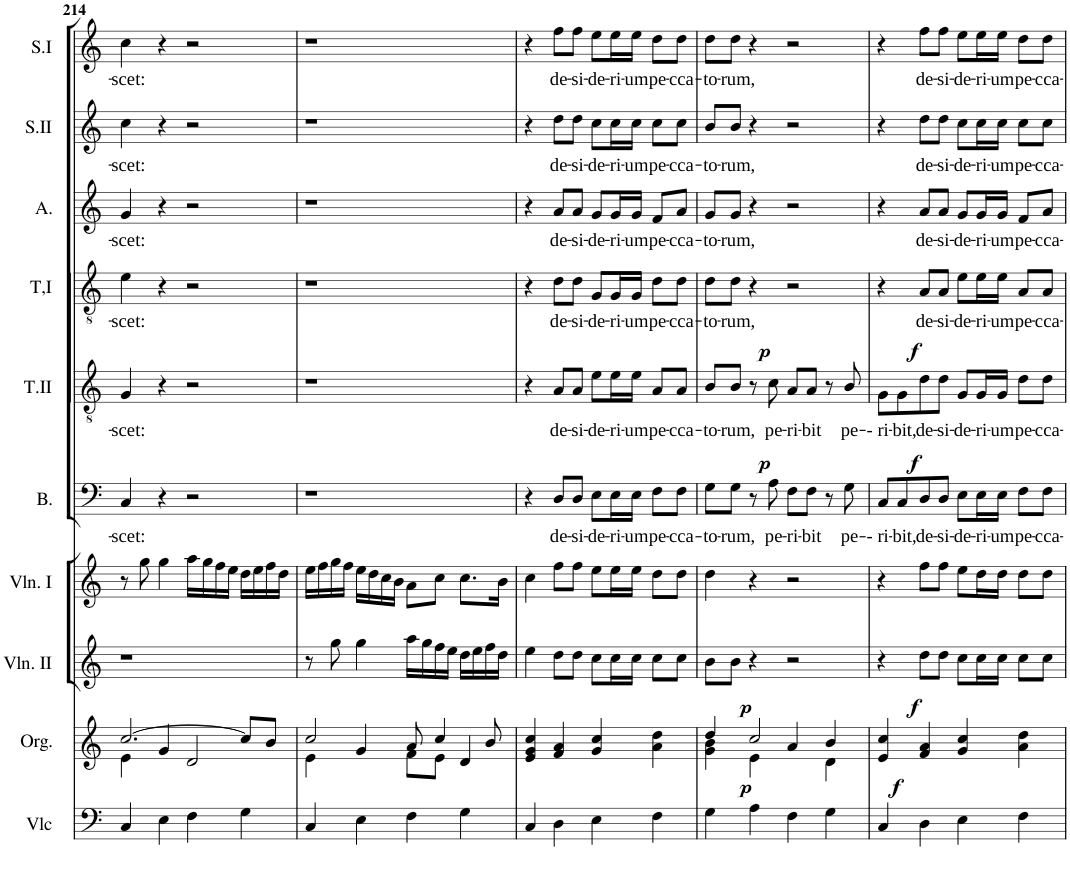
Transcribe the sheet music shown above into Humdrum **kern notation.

**kern	**dynam	**kern	**dynam	**kern	**kern	**kern	**text	**dynam	**kern	**text	**dynam	**kern	**text	**kern	**text	**kern	**text	**kern	**text
*part10	*part10	*part9	*part9	*part8	*part7	*part6	*part6	*part6	*part5	*part5	*part5	*part4	*part4	*part3	*part3	*part2	*part2	*part1	*part1
*staff10	*staff10	*staff9	*staff9	*staff8	*staff7	*staff6	*staff6	*staff6	*staff5	*staff5	*staff5	*staff4	*staff4	*staff3	*staff3	*staff2	*staff2	*staff1	*staff1
*I"Violoncelle	*	*I"Orgue	*	*I"Violin II	*I"Violin I	*I"Bass	*	*	*I"Tenor II	*	*	*I"Tenor I	*	*I"Alto	*	*I"Soprano II	*	*I"Soprano I	*
*I'Vlc	*	*I'Org.	*	*I'Vln. II	*I'Vln. I	*I'B.	*	*	*I'T.II	*	*	*I'T,I	*	*I'A.	*	*I'S.II	*	*I'S.I	*
!!LO:PB:g=z
*clefF4	*	*clefG2	*	*clefG2	*clefG2	*clefF4	*	*	*clefGv2	*	*	*clefGv2	*	*clefG2	*	*clefG2	*	*clefG2	*
*	*	*	*	*	*	*	*	*	*Trd7c12	*	*	*Trd7c12	*	*	*	*	*	*	*
*k[]	*	*k[]	*	*k[]	*k[]	*k[]	*	*	*k[]	*	*	*k[]	*	*k[]	*	*k[]	*	*k[]	*
*M4/4	*	*M4/4	*	*M4/4	*M4/4	*M4/4	*	*	*M4/4	*	*	*M4/4	*	*M4/4	*	*M4/4	*	*M4/4	*
=214	=214	=214	=214	=214	=214	=214	=214	=214	=214	=214	=214	=214	=214	=214	=214	=214	=214	=214	=214
*	*	*^	*	*	*	*	*	*	*	*	*	*	*	*	*	*	*	*	*
!	!	!	!	!	!	!	!	!LO:LY:b	!	!	!LO:LY:b	!	!	!LO:LY:b	!	!LO:LY:b	!	!LO:LY:b	!	!LO:LY:b
4C/	.	[2.cc/	4e\	.	1r	8r	4C/	-scet:	.	4G/	-scet:	.	4e\	-scet:	4g/	-scet:	4cc\	-scet:	4cc\	-scet:
.	.	.	.	.	.	8gg\	.	.	.	.	.	.	.	.	.	.	.	.	.	.
4E\	.	.	4g/	.	.	4gg\	4r	.	.	4r	.	.	4r	.	4r	.	4r	.	4r	.
4F\	.	.	2d/	.	.	16aa\LL	2r	.	.	2r	.	.	2r	.	2r	.	2r	.	2r	.
.	.	.	.	.	.	16gg\	.	.	.	.	.	.	.	.	.	.	.	.	.	.
.	.	.	.	.	.	16ff\	.	.	.	.	.	.	.	.	.	.	.	.	.	.
.	.	.	.	.	.	16ee\JJ	.	.	.	.	.	.	.	.	.	.	.	.	.	.
4G\	.	8cc/L]	.	.	.	16dd\LL	.	.	.	.	.	.	.	.	.	.	.	.	.	.
.	.	.	.	.	.	16ee\	.	.	.	.	.	.	.	.	.	.	.	.	.	.
.	.	8b/J	.	.	.	16ff\	.	.	.	.	.	.	.	.	.	.	.	.	.	.
.	.	.	.	.	.	16dd\JJ	.	.	.	.	.	.	.	.	.	.	.	.	.	.
=215	=215	=215	=215	=215	=215	=215	=215	=215	=215	=215	=215	=215	=215	=215	=215	=215	=215	=215	=215	=215
4C/	.	2cc/	4e\	.	8r	16ee\LL	1r	.	.	1r	.	.	1r	.	1r	.	1r	.	1r	.
.	.	.	.	.	.	16ff\	.	.	.	.	.	.	.	.	.	.	.	.	.	.
.	.	.	.	.	8gg\	16gg\	.	.	.	.	.	.	.	.	.	.	.	.	.	.
.	.	.	.	.	.	16ff\JJ	.	.	.	.	.	.	.	.	.	.	.	.	.	.
4E\	.	.	4g/	.	4gg\	16ee\LL	.	.	.	.	.	.	.	.	.	.	.	.	.	.
.	.	.	.	.	.	16dd\	.	.	.	.	.	.	.	.	.	.	.	.	.	.
.	.	.	.	.	.	16cc\	.	.	.	.	.	.	.	.	.	.	.	.	.	.
.	.	.	.	.	.	16b\JJ	.	.	.	.	.	.	.	.	.	.	.	.	.	.
4F\	.	8a/	8f\L	.	16aa\LL	8a\L	.	.	.	.	.	.	.	.	.	.	.	.	.	.
.	.	.	.	.	16gg\	.	.	.	.	.	.	.	.	.	.	.	.	.	.	.
.	.	4cc/	8e\J	.	16ff\	8cc\J	.	.	.	.	.	.	.	.	.	.	.	.	.	.
.	.	.	.	.	16ee\JJ	.	.	.	.	.	.	.	.	.	.	.	.	.	.	.
4G\	.	.	4d/	.	16dd\LL	8.cc\L	.	.	.	.	.	.	.	.	.	.	.	.	.	.
.	.	.	.	.	16ee\	.	.	.	.	.	.	.	.	.	.	.	.	.	.	.
.	.	8b/	.	.	16ff\	.	.	.	.	.	.	.	.	.	.	.	.	.	.	.
.	.	.	.	.	16dd\JJ	16b\Jk	.	.	.	.	.	.	.	.	.	.	.	.	.	.
*	*	*v	*v	*	*	*	*	*	*	*	*	*	*	*	*	*	*	*	*	*
=216	=216	=216	=216	=216	=216	=216	=216	=216	=216	=216	=216	=216	=216	=216	=216	=216	=216	=216	=216
4C/	.	4e/ 4g/ 4cc/	.	4ee\	4cc\	4r	.	.	4r	.	.	4r	.	4r	.	4r	.	4r	.
!	!	!	!	!	!	!	!LO:LY:b	!	!	!LO:LY:b	!	!	!LO:LY:b	!	!LO:LY:b	!	!LO:LY:b	!	!LO:LY:b
4D\	.	4f/ 4a/	.	8dd\L	8ff\L	8D/L	de-	.	8A/L	de-	.	8d\L	de-	8a/L	de-	8dd\L	de-	8ff\L	de-
!	!	!	!	!	!	!	!LO:LY:b	!	!	!LO:LY:b	!	!	!LO:LY:b	!	!LO:LY:b	!	!LO:LY:b	!	!LO:LY:b
.	.	.	.	8dd\J	8ff\J	8D/J	-si-	.	8A/J	-si-	.	8d\J	-si-	8a/J	-si-	8dd\J	-si-	8ff\J	-si-
!	!	!	!	!	!	!	!LO:LY:b	!	!	!LO:LY:b	!	!	!LO:LY:b	!	!LO:LY:b	!	!LO:LY:b	!	!LO:LY:b
4E\	.	4g/ 4cc/	.	8cc\L	8ee\L	8E\L	-de-	.	8e\L	-de-	.	8G/L	-de-	8g/L	-de-	8cc\L	-de-	8ee\L	-de-
!	!	!	!	!	!	!	!LO:LY:b	!	!	!LO:LY:b	!	!	!LO:LY:b	!	!LO:LY:b	!	!LO:LY:b	!	!LO:LY:b
.	.	.	.	16cc\L	16ee\L	16E\L	-ri-	.	16e\L	-ri-	.	16G/L	-ri-	16g/L	-ri-	16cc\L	-ri-	16ee\L	-ri-
!	!	!	!	!	!	!	!LO:LY:b	!	!	!LO:LY:b	!	!	!LO:LY:b	!	!LO:LY:b	!	!LO:LY:b	!	!LO:LY:b
.	.	.	.	16cc\JJ	16ee\JJ	16E\JJ	-um	.	16e\JJ	-um	.	16G/JJ	-um	16g/JJ	-um	16cc\JJ	-um	16ee\JJ	-um
!	!	!	!	!	!	!	!LO:LY:b	!	!	!LO:LY:b	!	!	!LO:LY:b	!	!LO:LY:b	!	!LO:LY:b	!	!LO:LY:b
4F\	.	4a\ 4dd\	.	8cc\L	8dd\L	8F\L	pe-	.	8A/L	pe-	.	8d\L	pe-	8f/L	pe-	8cc\L	pe-	8dd\L	pe-
!	!	!	!	!	!	!	!LO:LY:b	!	!	!LO:LY:b	!	!	!LO:LY:b	!	!LO:LY:b	!	!LO:LY:b	!	!LO:LY:b
.	.	.	.	8cc\J	8dd\J	8F\J	-cca-	.	8A/J	-cca-	.	8d\J	-cca-	8a/J	-cca-	8cc\J	-cca-	8dd\J	-cca-
=217	=217	=217	=217	=217	=217	=217	=217	=217	=217	=217	=217	=217	=217	=217	=217	=217	=217	=217	=217
*	*	*^	*	*	*	*	*	*	*	*	*	*	*	*	*	*	*	*	*
!	!	!	!	!	!	!	!	!LO:LY:b	!	!	!LO:LY:b	!	!	!LO:LY:b	!	!LO:LY:b	!	!LO:LY:b	!	!LO:LY:b
4G\	.	4dd/	4g\ 4b\	.	8b\L	4dd\	8G\L	-to-	.	8B/L	-to-	.	8d\L	-to-	8g/L	-to-	8b/L	-to-	8dd\L	-to-
!	!	!	!	!	!	!	!	!LO:LY:b	!	!	!LO:LY:b	!	!	!LO:LY:b	!	!LO:LY:b	!	!LO:LY:b	!	!LO:LY:b
.	.	.	.	.	8b\J	.	8G\J	-rum,	.	8B/J	-rum,	.	8d\J	-rum,	8g/J	-rum,	8b/J	-rum,	8dd\J	-rum,
!	!LO:DY:a	!	!	!LO:DY:a	!	!	!	!	!	!	!	!	!	!	!	!	!	!	!	!
4A\	p	2cc/	4e\	p	4r	4r	8r	.	.	8r	.	.	4r	.	4r	.	4r	.	4r	.
!	!	!	!	!	!	!	!	!LO:LY:b	!LO:DY:a	!	!LO:LY:b	!LO:DY:a	!	!	!	!	!	!	!	!
.	.	.	.	.	.	.	8A\	pe-	p	8c\	pe-	p	.	.	.	.	.	.	.	.
!	!	!	!	!	!	!	!	!LO:LY:b	!	!	!LO:LY:b	!	!	!	!	!	!	!	!	!
4F\	.	.	4a/	.	2r	2r	8F\L	-ri-	.	8A/L	-ri-	.	2r	.	2r	.	2r	.	2r	.
!	!	!	!	!	!	!	!	!LO:LY:b	!	!	!LO:LY:b	!	!	!	!	!	!	!	!	!
.	.	.	.	.	.	.	8F\J	-bit	.	8A/J	-bit	.	.	.	.	.	.	.	.	.
4G\	.	4b/	4d\	.	.	.	8r	.	.	8r	.	.	.	.	.	.	.	.	.	.
!	!	!	!	!	!	!	!	!LO:LY:b	!	!	!LO:LY:b	!	!	!	!	!	!	!	!	!
.	.	.	.	.	.	.	8G\	pe-	.	8B/	pe-	.	.	.	.	.	.	.	.	.
*	*	*v	*v	*	*	*	*	*	*	*	*	*	*	*	*	*	*	*	*	*
=218	=218	=218	=218	=218	=218	=218	=218	=218	=218	=218	=218	=218	=218	=218	=218	=218	=218	=218	=218
!	!	!	!	!	!	!	!LO:LY:b	!	!	!LO:LY:b	!	!	!	!	!	!	!	!	!
4C/	.	4e/ 4cc/	.	4r	4r	8C/L	-- ri-	.	8G\L	-- ri-	.	4r	.	4r	.	4r	.	4r	.
!	!	!	!	!	!	!	!LO:LY:b	!	!	!LO:LY:b	!	!	!	!	!	!	!	!	!
.	.	.	.	.	.	8C/	-bit,	.	8G\	-bit,	.	.	.	.	.	.	.	.	.
!	!LO:DY:a	!	!LO:DY:a	!	!	!	!LO:LY:b	!LO:DY:a	!	!LO:LY:b	!LO:DY:a	!	!LO:LY:b	!	!LO:LY:b	!	!LO:LY:b	!	!LO:LY:b
4D\	f	4f/ 4a/	f	8dd\L	8ff\L	8D/	de-	f	8d\	de-	f	8A/L	de-	8a/L	de-	8dd\L	de-	8ff\L	de-
!	!	!	!	!	!	!	!LO:LY:b	!	!	!LO:LY:b	!	!	!LO:LY:b	!	!LO:LY:b	!	!LO:LY:b	!	!LO:LY:b
.	.	.	.	8dd\J	8ff\J	8D/J	-si-	.	8d\J	-si-	.	8A/J	-si-	8a/J	-si-	8dd\J	-si-	8ff\J	-si-
!	!	!	!	!	!	!	!LO:LY:b	!	!	!LO:LY:b	!	!	!LO:LY:b	!	!LO:LY:b	!	!LO:LY:b	!	!LO:LY:b
4E\	.	4g/ 4cc/	.	8cc\L	8ee\L	8E\L	-de-	.	8G/L	-de-	.	8e\L	-de-	8g/L	-de-	8cc\L	-de-	8ee\L	-de-
!	!	!	!	!	!	!	!LO:LY:b	!	!	!LO:LY:b	!	!	!LO:LY:b	!	!LO:LY:b	!	!LO:LY:b	!	!LO:LY:b
.	.	.	.	16cc\L	16dd\L	16E\L	-ri-	.	16G/L	-ri-	.	16e\L	-ri-	16g/L	-ri-	16cc\L	-ri-	16ee\L	-ri-
!	!	!	!	!	!	!	!LO:LY:b	!	!	!LO:LY:b	!	!	!LO:LY:b	!	!LO:LY:b	!	!LO:LY:b	!	!LO:LY:b
.	.	.	.	16cc\JJ	16dd\JJ	16E\JJ	-um	.	16G/JJ	-um	.	16e\JJ	-um	16g/JJ	-um	16cc\JJ	-um	16ee\JJ	-um
!	!	!	!	!	!	!	!LO:LY:b	!	!	!LO:LY:b	!	!	!LO:LY:b	!	!LO:LY:b	!	!LO:LY:b	!	!LO:LY:b
4F\	.	4a\ 4dd\	.	8cc\L	8dd\L	8F\L	pe-	.	8d\L	pe-	.	8A/L	pe-	8f/L	pe-	8cc\L	pe-	8dd\L	pe-
!	!	!	!	!	!	!	!LO:LY:b	!	!	!LO:LY:b	!	!	!LO:LY:b	!	!LO:LY:b	!	!LO:LY:b	!	!LO:LY:b
.	.	.	.	8cc\J	8dd\J	8F\J	-cca-	.	8d\J	-cca-	.	8A/J	-cca-	8a/J	-cca-	8cc\J	-cca-	8dd\J	-cca-
=	=	=	=	=	=	=	=	=	=	=	=	=	=	=	=	=	=	=	=
*-	*-	*-	*-	*-	*-	*-	*-	*-	*-	*-	*-	*-	*-	*-	*-	*-	*-	*-	*-
